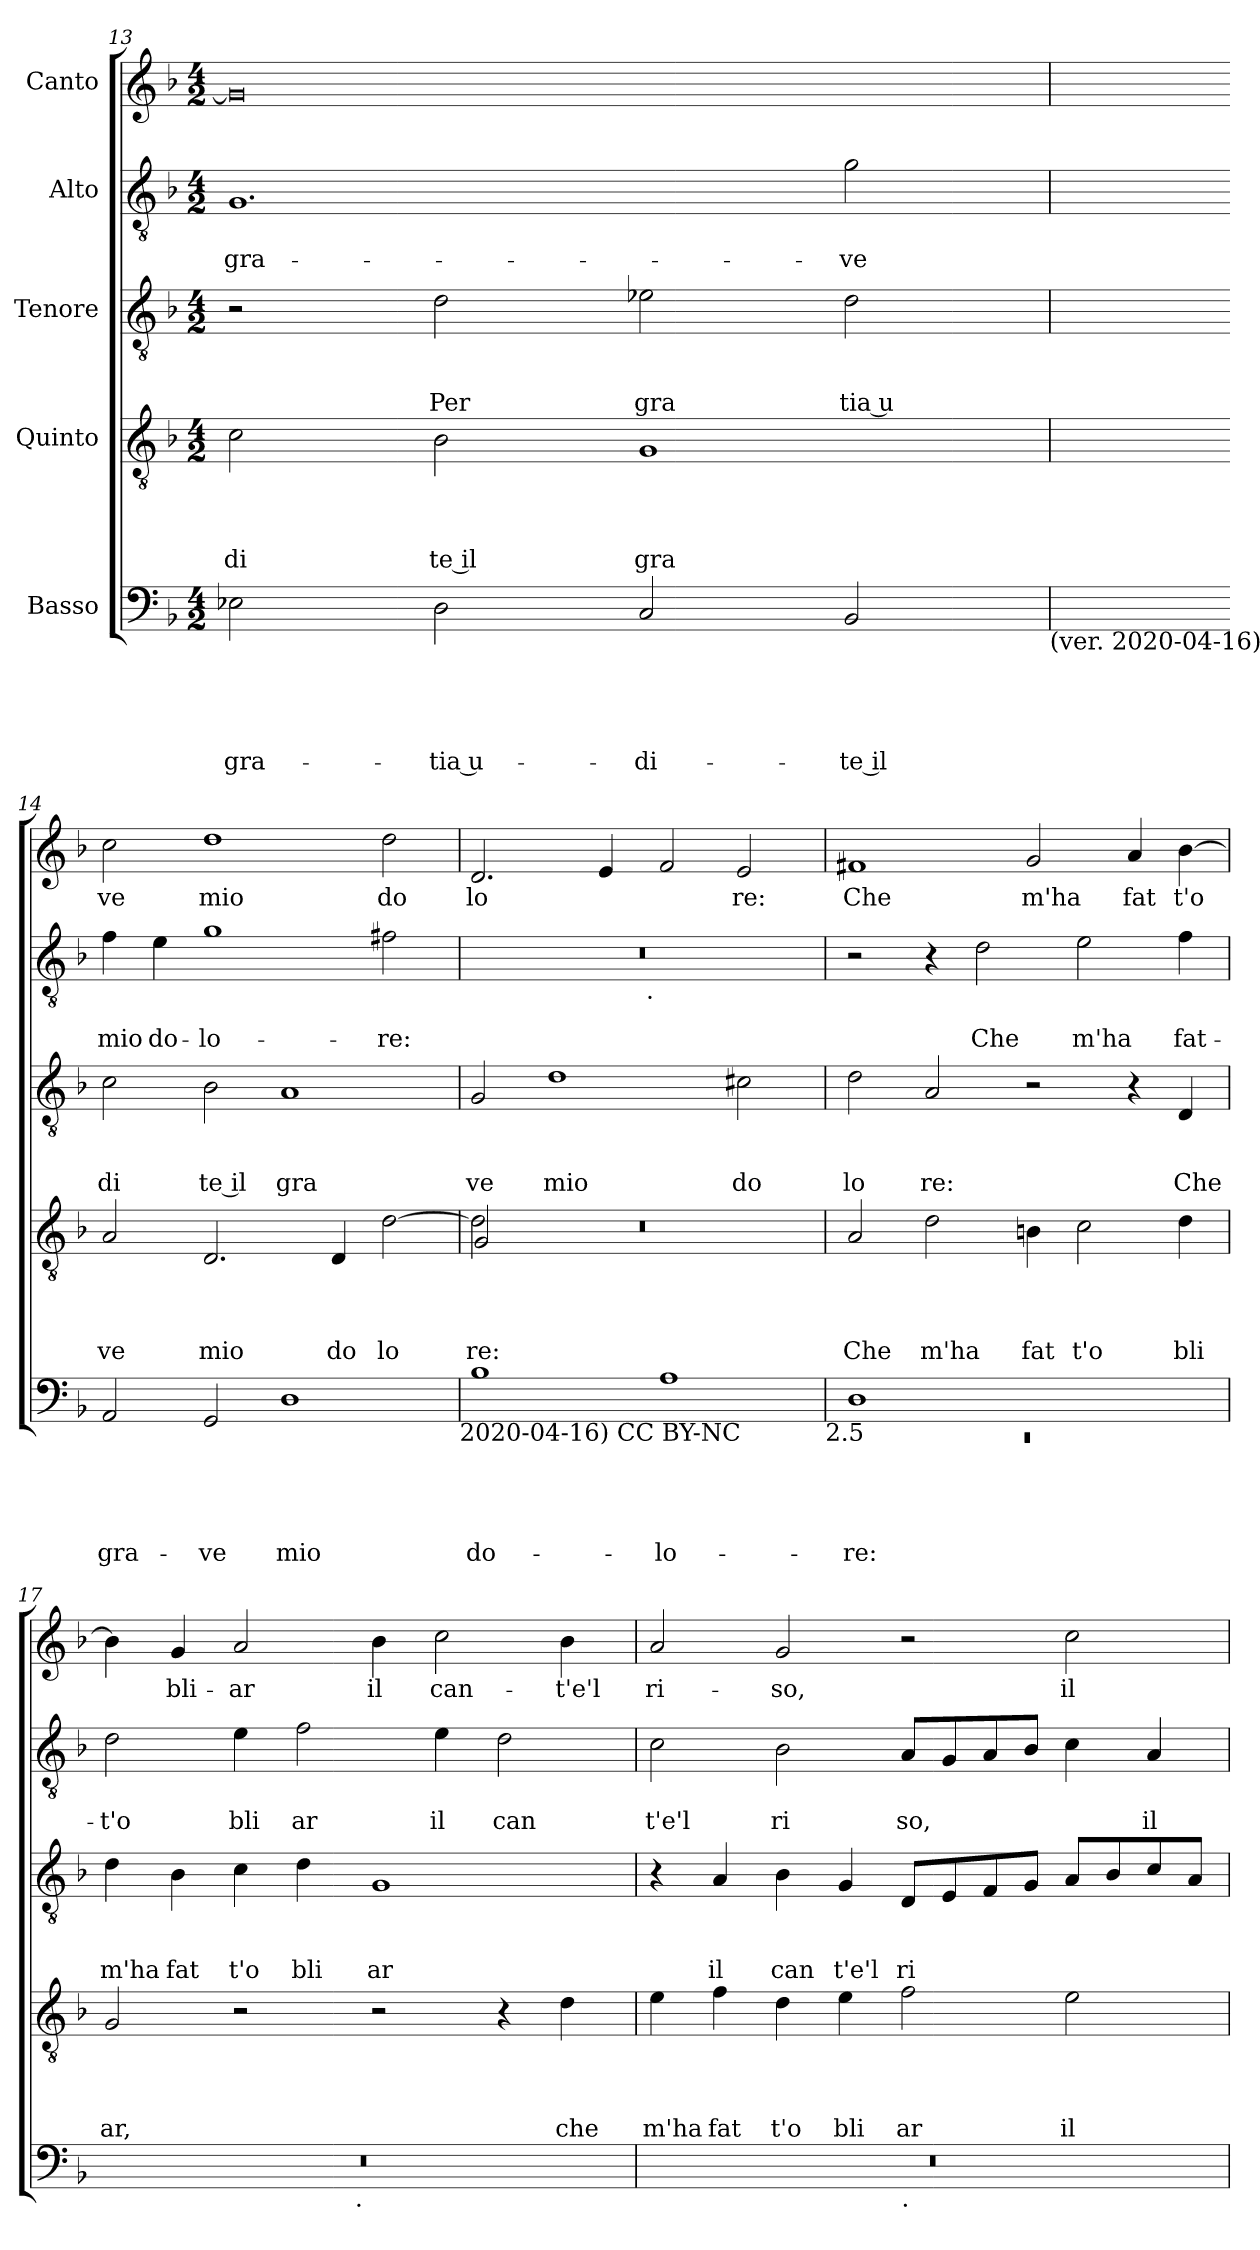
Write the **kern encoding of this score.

**kern	**text	**text	**text	**text	**text	**kern	**text	**text	**text	**text	**kern	**text	**text	**text	**kern	**text	**text	**kern	**text
*part5	*part5	*part5	*part5	*part5	*part5	*part4	*part4	*part4	*part4	*part4	*part3	*part3	*part3	*part3	*part2	*part2	*part2	*part1	*part1
*staff5	*staff5	*staff5	*staff5	*staff5	*staff5	*staff4	*staff4	*staff4	*staff4	*staff4	*staff3	*staff3	*staff3	*staff3	*staff2	*staff2	*staff2	*staff1	*staff1
*I"Basso	*	*	*	*	*	*I"Quinto	*	*	*	*	*I"Tenore	*	*	*	*I"Alto	*	*	*I"Canto	*
*clefF4	*	*	*	*	*	*clefGv2	*	*	*	*	*clefGv2	*	*	*	*clefGv2	*	*	*clefG2	*
*ITrd-3c-5	*	*	*	*	*	*ITrd-3c-5	*	*	*	*	*ITrd-3c-5	*	*	*	*ITrd-3c-5	*	*	*	*
*k[b-e-]	*	*	*	*	*	*k[b-e-]	*	*	*	*	*k[b-e-]	*	*	*	*k[b-e-]	*	*	*k[b-]	*
*B-:	*	*	*	*	*	*B-:	*	*	*	*	*B-:	*	*	*	*B-:	*	*	*F:	*
*M4/2	*	*	*	*	*	*M4/2	*	*	*	*	*M4/2	*	*	*	*M4/2	*	*	*M4/2	*
=13	=13	=13	=13	=13	=13	=13	=13	=13	=13	=13	=13	=13	=13	=13	=13	=13	=13	=13	=13
!	!	!	!	!	!LO:LY:b	!	!	!	!	!LO:LY:b	!	!	!	!	!	!	!LO:LY:b	!	!
2A-X\	.	.	.	.	gra-	2f\	.	.	.	di	2r	.	.	.	1.c	.	gra-	0g]	.
!	!	!	!	!	!LO:LY:b:rj	!	!	!	!	!LO:LY:b:rj	!	!	!	!LO:LY:b	!	!	!	!	!
2G\	.	.	.	.	-tia u-	2e-\	.	.	.	te il	2g\	.	.	Per	.	.	.	.	.
!	!	!	!	!	!LO:LY:b	!	!	!	!	!LO:LY:b	!	!	!	!LO:LY:b	!	!	!	!	!
2F/	.	.	.	.	-di-	1c	.	.	.	gra	2a-X\	.	.	gra	.	.	.	.	.
!	!	!	!	!	!LO:LY:b:rj	!	!	!	!	!	!	!	!	!LO:LY:b:rj	!	!	!LO:LY:b	!	!
2E-/	.	.	.	.	-te il	.	.	.	.	.	2g\	.	.	tia u	2cc\	.	-ve	.	.
!LO:TX:b:t=(ver. 2020-04-16)	!	!	!	!	!	!	!	!	!	!	!	!	!	!	!	!	!	!	!
=14	=14	=14	=14	=14	=14	=14	=14	=14	=14	=14	=14	=14	=14	=14	=14	=14	=14	=14	=14
!	!	!	!	!	!LO:LY:b	!	!	!	!	!LO:LY:b	!	!	!	!LO:LY:b	!	!	!LO:LY:b	!	!LO:LY:b
2D/	.	.	.	.	gra-	2d/	.	.	.	ve	2f\	.	.	di	4b-\	.	mio	2cc\	ve
!	!	!	!	!	!	!	!	!	!	!	!	!	!	!	!	!	!LO:LY:b	!	!
.	.	.	.	.	.	.	.	.	.	.	.	.	.	.	4a\	.	do-	.	.
!	!	!	!	!	!LO:LY:b	!	!	!	!	!LO:LY:b	!	!	!	!LO:LY:b:rj	!	!	!LO:LY:b	!	!LO:LY:b
2C/	.	.	.	.	-ve	2.G/	.	.	.	mio	2e-\	.	.	te il	1cc	.	-lo-	1dd	mio
!	!	!	!	!	!LO:LY:b	!	!	!	!	!	!	!	!	!LO:LY:b	!	!	!	!	!
1G	.	.	.	.	mio	.	.	.	.	.	1d	.	.	gra	.	.	.	.	.
!	!	!	!	!	!	!	!	!	!	!LO:LY:b	!	!	!	!	!	!	!	!	!
.	.	.	.	.	.	4G/	.	.	.	do	.	.	.	.	.	.	.	.	.
!	!	!	!	!	!	!	!	!	!	!LO:LY:b	!	!	!	!	!	!	!LO:LY:b	!	!LO:LY:b
.	.	.	.	.	.	[>2g\	.	.	.	lo	.	.	.	.	2bn\	.	-re:	2dd\	do
!LO:TX:b:t=2020-04-16) CC BY-NC	!	!	!	!	!	!	!	!	!	!	!	!	!	!	!	!	!	!	!
=15	=15	=15	=15	=15	=15	=15	=15	=15	=15	=15	=15	=15	=15	=15	=15	=15	=15	=15	=15
*	*	*	*	*	*	*^	*	*	*	*	*	*	*	*	*	*	*	*	*
*	*	*	*	*	*	*	*^	*	*	*	*	*	*	*	*	*	*	*	*	*
!	!	!	!	!	!LO:LY:b	!	!	!LO:N:vis=1	!	!	!	!LO:LY:b	!	!	!	!LO:LY:b	!	!	!	!	!LO:LY:b
*	*	*	*	*	*	*	*	*	*	*	*	*	*	*	*	*	*^	*	*	*	*
1e-	.	.	.	.	do-	2g\]	2c/	0r	.	.	.	re:	2c/	.	.	ve	0r	2ryy	.	.	2.d/	lo
!	!	!	!	!	!	!	!	!	!	!	!	!	!	!	!	!LO:LY:b	!	!	!	!	!	!
.	.	.	.	.	.	1.ryy	1.ryy	.	.	.	.	.	1g	.	.	mio	.	4...ryy	.	.	.	.
.	.	.	.	.	.	.	.	.	.	.	.	.	.	.	.	.	.	.	.	.	4e/	.
!	!	!	!	!	!	!	!	!	!	!	!	!	!	!	!	!	!	!LO:TX:b:t=.	!	!	!	!
.	.	.	.	.	.	.	.	.	.	.	.	.	.	.	.	.	.	1ryy	.	.	.	.
!	!	!	!	!	!LO:LY:b	!	!	!	!	!	!	!	!	!	!	!	!	!	!	!	!	!
1d	.	.	.	.	-lo-	.	.	.	.	.	.	.	.	.	.	.	.	.	.	.	2f/	.
!	!	!	!	!	!	!	!	!	!	!	!	!	!	!	!	!LO:LY:b	!	!	!	!	!	!LO:LY:b
.	.	.	.	.	.	.	.	.	.	.	.	.	2f#X\	.	.	do	.	.	.	.	2e/	re:
.	.	.	.	.	.	.	.	.	.	.	.	.	.	.	.	.	.	32ryy	.	.	.	.
!LO:TX:b:t=2.5	!	!	!	!	!	!	!	!	!	!	!	!	!	!	!	!	!	!	!	!	!	!
=16	=16	=16	=16	=16	=16	=16	=16	=16	=16	=16	=16	=16	=16	=16	=16	=16	=16	=16	=16	=16	=16	=16
*^	*	*	*	*	*	*	*	*	*	*	*	*	*	*	*	*	*	*	*	*	*	*
!	!LO:N:vis=1	!	!	!	!	!LO:LY:b	!	!	!	!	!	!	!LO:LY:b	!	!	!	!LO:LY:b	!	!	!	!	!	!LO:LY:b
*	*	*	*	*	*	*	*v	*v	*v	*	*	*	*	*	*	*	*	*v	*v	*	*	*	*
1G	0rEE	.	.	.	.	-re:	2d/	.	.	.	Che	2g\	.	.	lo	2r	.	.	1f#X	Che
!	!	!	!	!	!	!	!	!	!	!	!LO:LY:b	!	!	!	!LO:LY:b	!	!	!	!	!
.	.	.	.	.	.	.	2g\	.	.	.	m'ha	2d/	.	.	re:	4r	.	.	.	.
!	!	!	!	!	!	!	!	!	!	!	!	!	!	!	!	!	!	!LO:LY:b	!	!
.	.	.	.	.	.	.	.	.	.	.	.	.	.	.	.	2g\	.	Che	.	.
!	!	!	!	!	!	!	!	!	!	!	!LO:LY:b	!	!	!	!	!	!	!	!	!LO:LY:b
1ryy	.	.	.	.	.	.	4en\	.	.	.	fat	2r	.	.	.	.	.	.	2g/	m'ha
!	!	!	!	!	!	!	!	!	!	!	!LO:LY:b	!	!	!	!	!	!	!LO:LY:b	!	!
.	.	.	.	.	.	.	2f\	.	.	.	t'o	.	.	.	.	2a\	.	m'ha	.	.
!	!	!	!	!	!	!	!	!	!	!	!	!	!	!	!	!	!	!	!	!LO:LY:b
.	.	.	.	.	.	.	.	.	.	.	.	4r	.	.	.	.	.	.	4a/	fat
!	!	!	!	!	!	!	!	!	!	!	!LO:LY:b	!	!	!	!LO:LY:b	!	!	!LO:LY:b	!	!LO:LY:b
.	.	.	.	.	.	.	4g\	.	.	.	bli	4G/	.	.	Che	4b-\	.	fat-	[>4b-\	t'o
!!LO:PB:g=z
=17	=17	=17	=17	=17	=17	=17	=17	=17	=17	=17	=17	=17	=17	=17	=17	=17	=17	=17	=17	=17
!	!	!	!	!	!	!	!	!	!	!	!LO:LY:b	!	!	!	!LO:LY:b	!	!	!LO:LY:b	!	!
0r	2ryy	.	.	.	.	.	2c/	.	.	.	ar,	4g\	.	.	m'ha	2g\	.	-t'o	4b-\]	.
!	!	!	!	!	!	!	!	!	!	!	!	!	!	!	!LO:LY:b	!	!	!	!	!LO:LY:b
.	.	.	.	.	.	.	.	.	.	.	.	4e-\	.	.	fat	.	.	.	4g/	bli-
!	!	!	!	!	!	!	!	!	!	!	!	!	!	!	!LO:LY:b	!	!	!LO:LY:b	!	!LO:LY:b
.	4...ryy	.	.	.	.	.	2r	.	.	.	.	4f\	.	.	t'o	4a\	.	bli	2a/	-ar
!	!	!	!	!	!	!	!	!	!	!	!	!	!	!	!LO:LY:b	!	!	!LO:LY:b	!	!
.	.	.	.	.	.	.	.	.	.	.	.	4g\	.	.	bli	2b-\	.	ar	.	.
!	!LO:TX:b:t=.	!	!	!	!	!	!	!	!	!	!	!	!	!	!	!	!	!	!	!
.	1ryy	.	.	.	.	.	.	.	.	.	.	.	.	.	.	.	.	.	.	.
!	!	!	!	!	!	!	!	!	!	!	!	!	!	!	!LO:LY:b	!	!	!	!	!LO:LY:b
.	.	.	.	.	.	.	2r	.	.	.	.	1c	.	.	ar	.	.	.	4b-\	il
!	!	!	!	!	!	!	!	!	!	!	!	!	!	!	!	!	!	!LO:LY:b	!	!LO:LY:b
.	.	.	.	.	.	.	.	.	.	.	.	.	.	.	.	4a\	.	il	2cc\	can-
!	!	!	!	!	!	!	!	!	!	!	!	!	!	!	!	!	!	!LO:LY:b	!	!
.	.	.	.	.	.	.	4r	.	.	.	.	.	.	.	.	2g\	.	can	.	.
!	!	!	!	!	!	!	!	!	!	!	!LO:LY:b	!	!	!	!	!	!	!	!	!LO:LY:b
.	.	.	.	.	.	.	4g\	.	.	.	che	.	.	.	.	.	.	.	4b-\	-t'e'l
.	32ryy	.	.	.	.	.	.	.	.	.	.	.	.	.	.	.	.	.	.	.
=18	=18	=18	=18	=18	=18	=18	=18	=18	=18	=18	=18	=18	=18	=18	=18	=18	=18	=18	=18	=18
!	!	!	!	!	!	!	!	!	!	!	!LO:LY:b	!	!	!	!	!	!	!LO:LY:b	!	!LO:LY:b
0r	1ryy	.	.	.	.	.	4a\	.	.	.	m'ha	4r	.	.	.	2f\	.	t'e'l	2a/	ri-
!	!	!	!	!	!	!	!	!	!	!	!LO:LY:b	!	!	!	!LO:LY:b	!	!	!	!	!
.	.	.	.	.	.	.	4b-\	.	.	.	fat	4d/	.	.	il	.	.	.	.	.
!	!	!	!	!	!	!	!	!	!	!	!LO:LY:b	!	!	!	!LO:LY:b	!	!	!LO:LY:b	!	!LO:LY:b
.	.	.	.	.	.	.	4g\	.	.	.	t'o	4e-\	.	.	can	2e-\	.	ri	2g/	-so,
!	!	!	!	!	!	!	!	!	!	!	!LO:LY:b	!	!	!	!LO:LY:b	!	!	!	!	!
.	.	.	.	.	.	.	4a\	.	.	.	bli	4c/	.	.	t'e'l	.	.	.	.	.
!	!LO:TX:b:t=.	!	!	!	!	!	!	!	!	!	!	!	!	!	!	!	!	!	!	!
!	!	!	!	!	!	!	!	!	!	!	!LO:LY:b	!	!	!	!LO:LY:b	!	!	!LO:LY:b	!	!
.	1ryy	.	.	.	.	.	2b-\	.	.	.	ar	8G/L	.	.	ri	8d/L	.	so,	2r	.
.	.	.	.	.	.	.	.	.	.	.	.	8A/	.	.	.	8c/	.	.	.	.
.	.	.	.	.	.	.	.	.	.	.	.	8B-/	.	.	.	8d/	.	.	.	.
.	.	.	.	.	.	.	.	.	.	.	.	8c/J	.	.	.	8e-/J	.	.	.	.
!	!	!	!	!	!	!	!	!	!	!	!LO:LY:b	!	!	!	!	!	!	!	!	!LO:LY:b
.	.	.	.	.	.	.	2a\	.	.	.	il	8d/L	.	.	.	4f\	.	.	2cc\	il
.	.	.	.	.	.	.	.	.	.	.	.	8e-/	.	.	.	.	.	.	.	.
!	!	!	!	!	!	!	!	!	!	!	!	!	!	!	!	!	!	!LO:LY:b	!	!
.	.	.	.	.	.	.	.	.	.	.	.	8f/	.	.	.	4d/	.	il	.	.
.	.	.	.	.	.	.	.	.	.	.	.	8d/J	.	.	.	.	.	.	.	.
*v	*v	*	*	*	*	*	*	*	*	*	*	*	*	*	*	*	*	*	*	*
=	=	=	=	=	=	=	=	=	=	=	=	=	=	=	=	=	=	=	=
*-	*-	*-	*-	*-	*-	*-	*-	*-	*-	*-	*-	*-	*-	*-	*-	*-	*-	*-	*-
